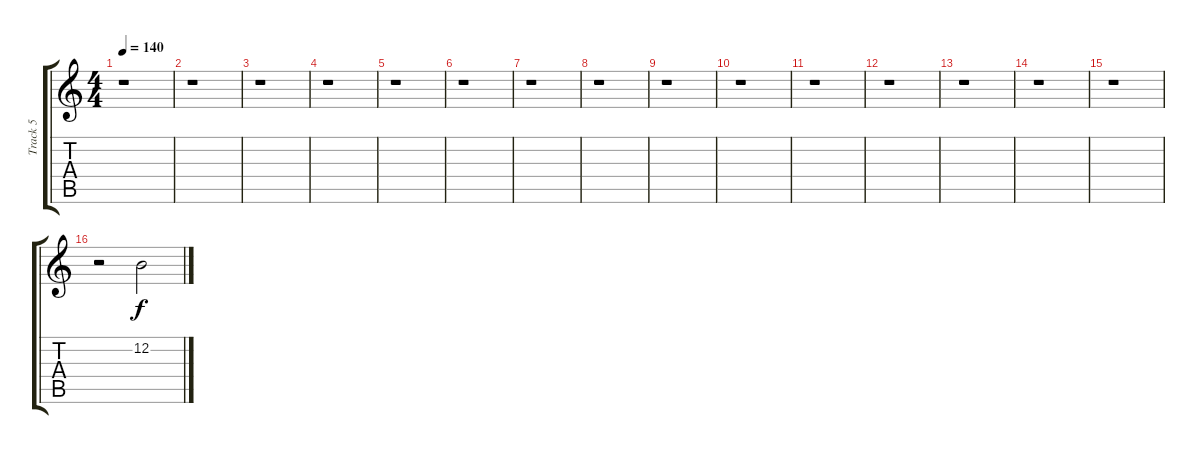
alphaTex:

\track ("Track 5" "Track 5") {instrument clarinet}
\staff {score tabs}
\tuning (E4 B3 G3 D3 A2 E2) {hide}
\ts (4 4)
\tempo 140
\clef g2
\ks c
r.1{dy f} |
r.1 |
r.1 |
r.1 |
r.1 |
r.1 |
r.1 |
r.1 |
r.1 |
r.1 |
r.1 |
r.1 |
r.1 |
r.1 |
r.1 |
r.2 12.2.2
